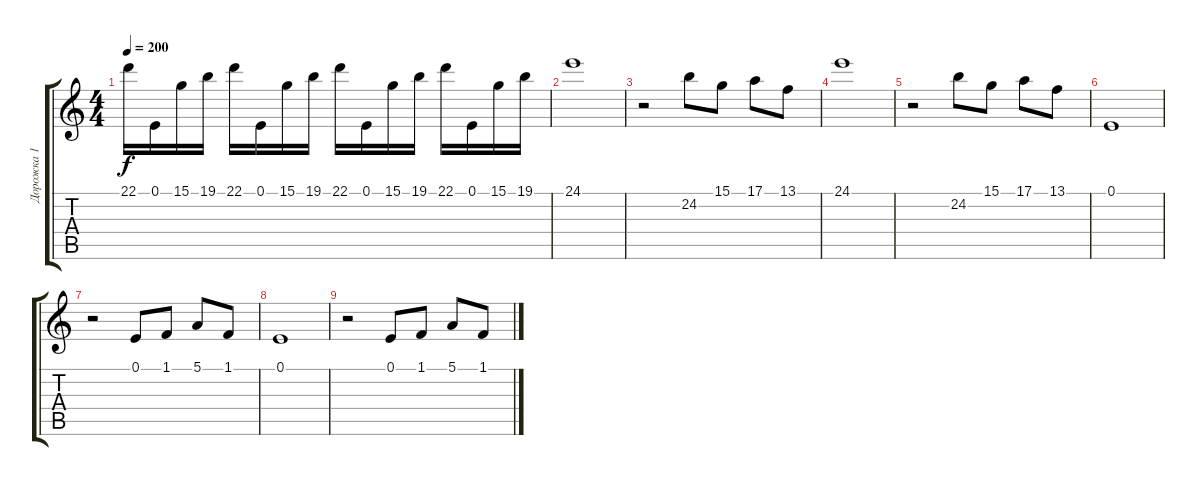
\track ("Дорожка 1" "Дорожка 1") {instrument celesta}
\staff {score tabs}
\tuning (E4 B3 G3 D3 A2 E2) {hide}
\ts (4 4)
\tempo 200
\clef g2
\ks c
22.1.16{dy f} 0.1.16 15.1.16 19.1.16 22.1.16 0.1.16 15.1.16 19.1.16 22.1.16 0.1.16 15.1.16 19.1.16 22.1.16 0.1.16 15.1.16 19.1.16 |
24.1.1 |
r.2 24.2.8 15.1.8 17.1.8 13.1.8 |
24.1.1 |
r.2 24.2.8 15.1.8 17.1.8 13.1.8 |
0.1.1 |
r.2 0.1.8 1.1.8 5.1.8 1.1.8 |
0.1.1 |
r.2 0.1.8 1.1.8 5.1.8 1.1.8
